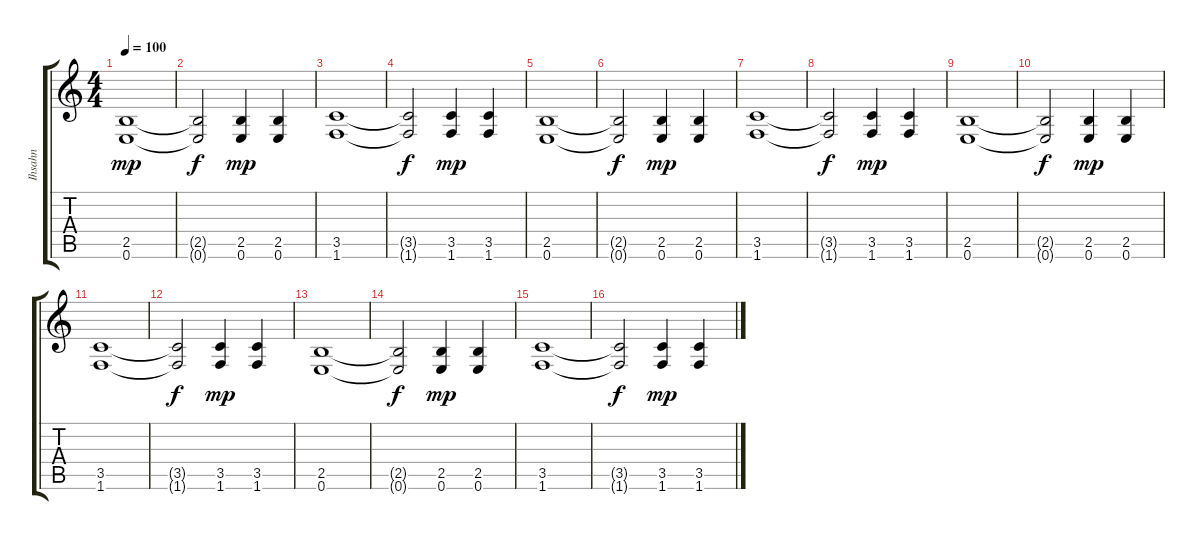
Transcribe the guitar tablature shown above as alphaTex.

\track ("Ihsahn" "Ihsahn") {instrument distortionguitar}
\staff {score tabs}
\tuning (E4 B3 G3 D3 A2 E2) {hide}
\ts (4 4)
\tempo 100
\clef g2
\ks c
(2.5 0.6).1{dy mp} |
(2.5{t} 0.6{t}).2{dy f} (2.5 0.6).4{dy mp} (2.5 0.6).4 |
(3.5 1.6).1 |
(3.5{t} 1.6{t}).2{dy f} (3.5 1.6).4{dy mp} (3.5 1.6).4 |
(2.5 0.6).1 |
(2.5{t} 0.6{t}).2{dy f} (2.5 0.6).4{dy mp} (2.5 0.6).4 |
(3.5 1.6).1 |
(3.5{t} 1.6{t}).2{dy f} (3.5 1.6).4{dy mp} (3.5 1.6).4 |
(2.5 0.6).1 |
(2.5{t} 0.6{t}).2{dy f} (2.5 0.6).4{dy mp} (2.5 0.6).4 |
(3.5 1.6).1 |
(3.5{t} 1.6{t}).2{dy f} (3.5 1.6).4{dy mp} (3.5 1.6).4 |
(2.5 0.6).1 |
(2.5{t} 0.6{t}).2{dy f} (2.5 0.6).4{dy mp} (2.5 0.6).4 |
(3.5 1.6).1 |
(3.5{t} 1.6{t}).2{dy f} (3.5 1.6).4{dy mp} (3.5 1.6).4
